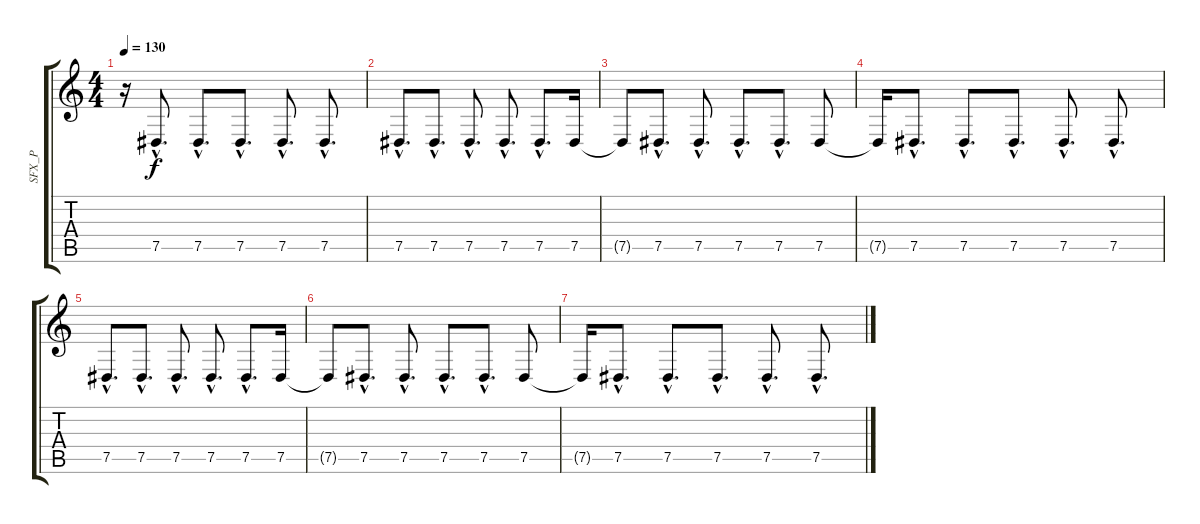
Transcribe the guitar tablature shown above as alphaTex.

\track ("SFX_P" "SFX_P") {instrument sitar}
\staff {score tabs}
\tuning (Eb4 Bb3 Gb3 Db3 Ab2 Eb2) {hide}
\ts (4 4)
\tempo 130
\clef g2
\ks c
r.16{dy f volume 4 balance 14 instrument clavinet} 7.5{hac}.8{d} 7.5{hac}.8{d} 7.5{hac}.8{d} 7.5{hac}.8{d} 7.5{hac}.8{d} |
7.5{hac}.8{d} 7.5{hac}.8{d} 7.5{hac}.8{d} 7.5{hac}.8{d} 7.5{hac}.8{d} 7.5.16 |
7.5{t}.8 7.5{hac}.8{d} 7.5{hac}.8{d} 7.5{hac}.8{d} 7.5{hac}.8{d} 7.5.8 |
7.5{t}.16 7.5{hac}.8{d} 7.5{hac}.8{d} 7.5{hac}.8{d} 7.5{hac}.8{d} 7.5{hac}.8{d} |
7.5{hac}.8{d} 7.5{hac}.8{d} 7.5{hac}.8{d} 7.5{hac}.8{d} 7.5{hac}.8{d} 7.5.16 |
7.5{t}.8 7.5{hac}.8{d} 7.5{hac}.8{d} 7.5{hac}.8{d} 7.5{hac}.8{d} 7.5.8 |
7.5{t}.16 7.5{hac}.8{d} 7.5{hac}.8{d} 7.5{hac}.8{d} 7.5{hac}.8{d} 7.5{hac}.8{d}
